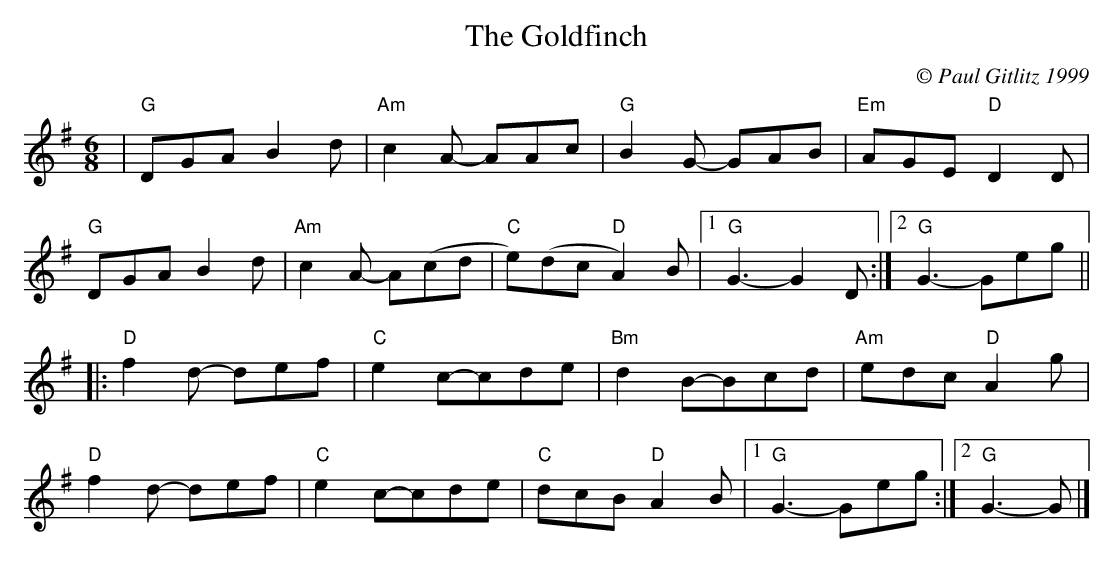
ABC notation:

X:1
T:The Goldfinch
C:© Paul Gitlitz 1999
M:6/8
L:1/8
K:G
|"G"DGA B2d|"Am"c2A- AAc|"G"B2G- GAB|"Em"AGE "D"D2D|!
"G"DGAB2d|"Am"c2A- A(cd|"C"e)(dc "D"A2)B
|1"G"G3-G2D:|2"G"G3-Geg||!
|:"D"f2d- def|"C"e2c-cde|"Bm"d2B-Bcd|"Am"edc  "D"A2g|!
"D"f2d- def|"C"e2c-cde|"C"dcB "D"A2B|1"G"G3-Geg:|2"G"G3-G|]
